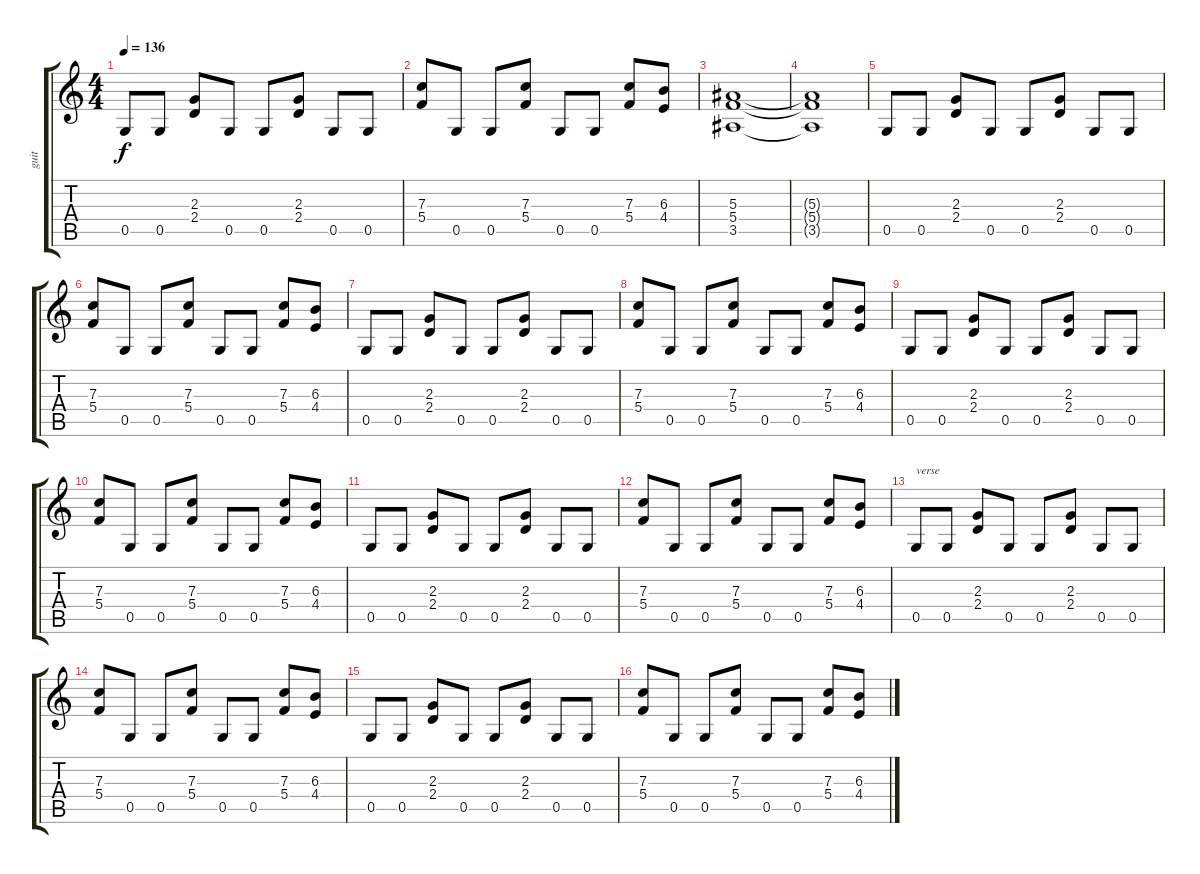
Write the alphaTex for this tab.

\track ("guit " "guit ") {instrument distortionguitar}
\staff {score tabs}
\tuning (D4 A3 F3 C3 G2 D2) {hide}
\ts (4 4)
\tempo 136
\clef g2
\ks c
0.5.8{dy f} 0.5.8 (2.3 2.4).8 0.5.8 0.5.8 (2.3 2.4).8 0.5.8 0.5.8 |
(7.3 5.4).8 0.5.8 0.5.8 (7.3 5.4).8 0.5.8 0.5.8 (7.3 5.4).8 (6.3 4.4).8 |
(5.3 5.4 3.5).1 |
(5.3{t} 5.4{t} 3.5{t}).1 |
0.5.8 0.5.8 (2.3 2.4).8 0.5.8 0.5.8 (2.3 2.4).8 0.5.8 0.5.8 |
(7.3 5.4).8 0.5.8 0.5.8 (7.3 5.4).8 0.5.8 0.5.8 (7.3 5.4).8 (6.3 4.4).8 |
0.5.8 0.5.8 (2.3 2.4).8 0.5.8 0.5.8 (2.3 2.4).8 0.5.8 0.5.8 |
(7.3 5.4).8 0.5.8 0.5.8 (7.3 5.4).8 0.5.8 0.5.8 (7.3 5.4).8 (6.3 4.4).8 |
0.5.8 0.5.8 (2.3 2.4).8 0.5.8 0.5.8 (2.3 2.4).8 0.5.8 0.5.8 |
(7.3 5.4).8 0.5.8 0.5.8 (7.3 5.4).8 0.5.8 0.5.8 (7.3 5.4).8 (6.3 4.4).8 |
0.5.8 0.5.8 (2.3 2.4).8 0.5.8 0.5.8 (2.3 2.4).8 0.5.8 0.5.8 |
(7.3 5.4).8 0.5.8 0.5.8 (7.3 5.4).8 0.5.8 0.5.8 (7.3 5.4).8 (6.3 4.4).8 |
0.5.8{txt "verse"} 0.5.8 (2.3 2.4).8 0.5.8 0.5.8 (2.3 2.4).8 0.5.8 0.5.8 |
(7.3 5.4).8 0.5.8 0.5.8 (7.3 5.4).8 0.5.8 0.5.8 (7.3 5.4).8 (6.3 4.4).8 |
0.5.8 0.5.8 (2.3 2.4).8 0.5.8 0.5.8 (2.3 2.4).8 0.5.8 0.5.8 |
(7.3 5.4).8 0.5.8 0.5.8 (7.3 5.4).8 0.5.8 0.5.8 (7.3 5.4).8 (6.3 4.4).8
